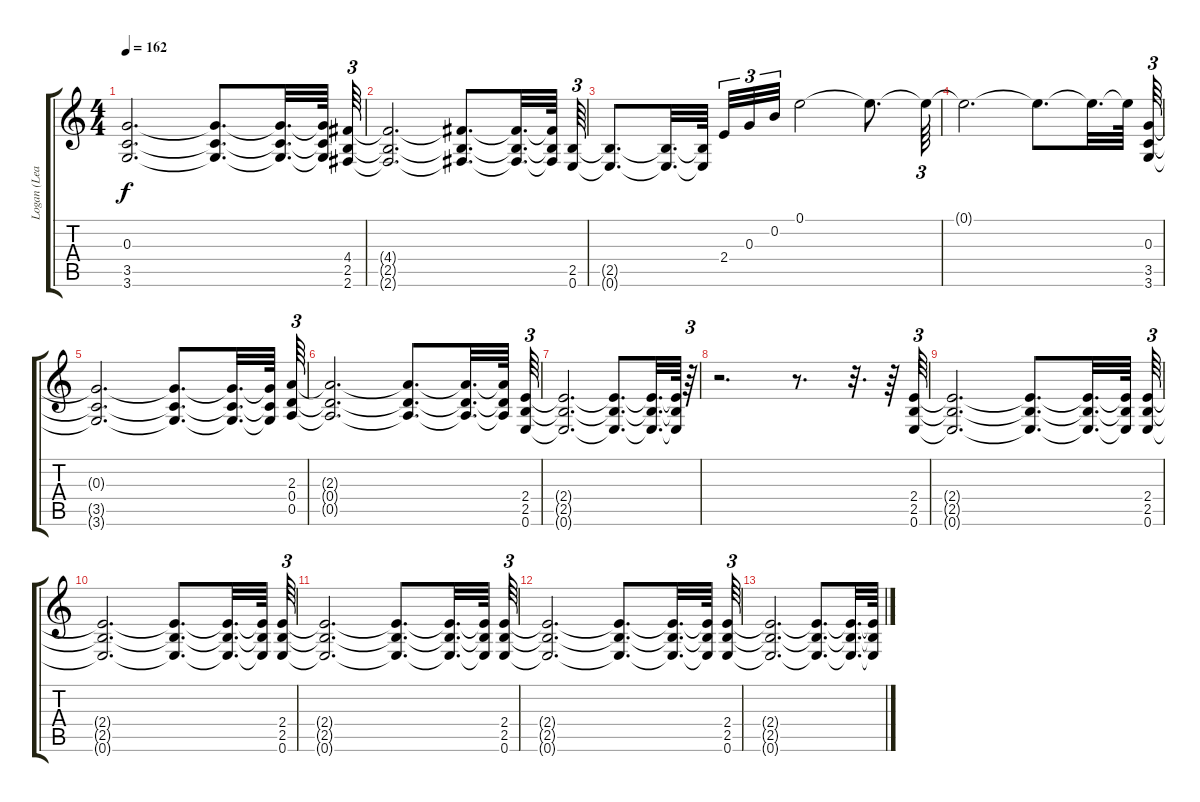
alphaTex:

\track ("Logan (Lead)" "Logan (Lea") {instrument distortionguitar}
\staff {score tabs}
\tuning (E4 B3 G3 D3 A2 E2) {hide}
\ts (4 4)
\tempo 162
\clef g2
\ks c
(0.3{t} 3.5{t} 3.6{t}).2{d dy f} (0.3{t} 3.5{t} 3.6{t}).8{d} (0.3{t} 3.5{t} 3.6{t}).32{d} (0.3{t} 3.5{t} 3.6{t}).64 (4.4 2.5 2.6).64{tu (3 2)} |
(4.4{t} 2.5{t} 2.6{t}).2{d} (4.4{t} 2.5{t} 2.6{t}).8{d} (4.4{t} 2.5{t} 2.6{t}).32{d} (4.4{t} 2.5{t} 2.6{t}).64 (2.5 0.6).64{tu (3 2)} |
(2.5{t} 0.6{t}).8{d} (2.5{t} 0.6{t}).32{d} (2.5{t} 0.6{t}).64 2.4.32{tu (3 2)} 0.3.32{tu (3 2)} 0.2.32{tu (3 2)} 0.1.2 0.1{t}.8{d} 0.1{t}.64{tu (3 2)} |
0.1{t}.2{d} 0.1{t}.8{d} 0.1{t}.32{d} 0.1{t}.64 (0.3 3.5 3.6).64{tu (3 2)} |
(0.3{t} 3.5{t} 3.6{t}).2{d} (0.3{t} 3.5{t} 3.6{t}).8{d} (0.3{t} 3.5{t} 3.6{t}).32{d} (0.3{t} 3.5{t} 3.6{t}).64 (2.3 0.4 0.5).64{tu (3 2)} |
(2.3{t} 0.4{t} 0.5{t}).2{d} (2.3{t} 0.4{t} 0.5{t}).8{d} (2.3{t} 0.4{t} 0.5{t}).32{d} (2.3{t} 0.4{t} 0.5{t}).64 (2.4 2.5 0.6).64{tu (3 2)} |
(2.4{t} 2.5{t} 0.6{t}).2{d} (2.4{t} 2.5{t} 0.6{t}).8{d} (2.4{t} 2.5{t} 0.6{t}).32{d} (2.4{t} 2.5{t} 0.6{t}).64 r.64{tu (3 2)} |
r.2{d} r.8{d} r.32{d} r.64 (2.4 2.5 0.6).64{tu (3 2)} |
(2.4{t} 2.5{t} 0.6{t}).2{d} (2.4{t} 2.5{t} 0.6{t}).8{d} (2.4{t} 2.5{t} 0.6{t}).32{d} (2.4{t} 2.5{t} 0.6{t}).64 (2.4 2.5 0.6).64{tu (3 2)} |
(2.4{t} 2.5{t} 0.6{t}).2{d} (2.4{t} 2.5{t} 0.6{t}).8{d} (2.4{t} 2.5{t} 0.6{t}).32{d} (2.4{t} 2.5{t} 0.6{t}).64 (2.4 2.5 0.6).64{tu (3 2)} |
(2.4{t} 2.5{t} 0.6{t}).2{d} (2.4{t} 2.5{t} 0.6{t}).8{d} (2.4{t} 2.5{t} 0.6{t}).32{d} (2.4{t} 2.5{t} 0.6{t}).64 (2.4 2.5 0.6).64{tu (3 2)} |
(2.4{t} 2.5{t} 0.6{t}).2{d} (2.4{t} 2.5{t} 0.6{t}).8{d} (2.4{t} 2.5{t} 0.6{t}).32{d} (2.4{t} 2.5{t} 0.6{t}).64 (2.4 2.5 0.6).64{tu (3 2)} |
(2.4{t} 2.5{t} 0.6{t}).2{d} (2.4{t} 2.5{t} 0.6{t}).8{d} (2.4{t} 2.5{t} 0.6{t}).32{d} (2.4{t} 2.5{t} 0.6{t}).64
